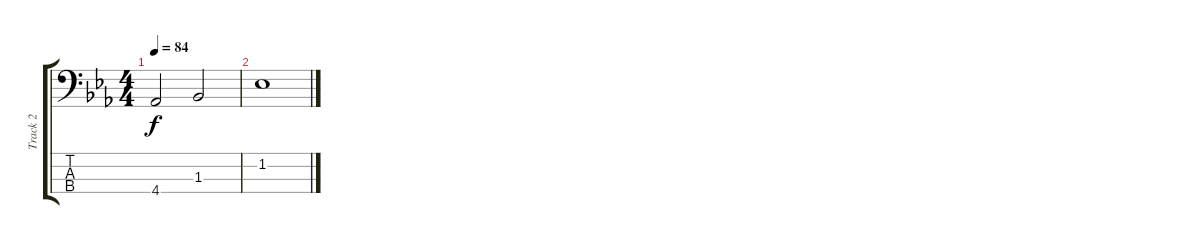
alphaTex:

\track ("Track 2" "Track 2") {instrument electricbassfinger}
\staff {score tabs}
\tuning (G2 D2 A1 E1) {hide}
\ts (4 4)
\tempo 84
\clef f4
\ks eb
4.4.2{dy f} 1.3.2 |
1.2.1
